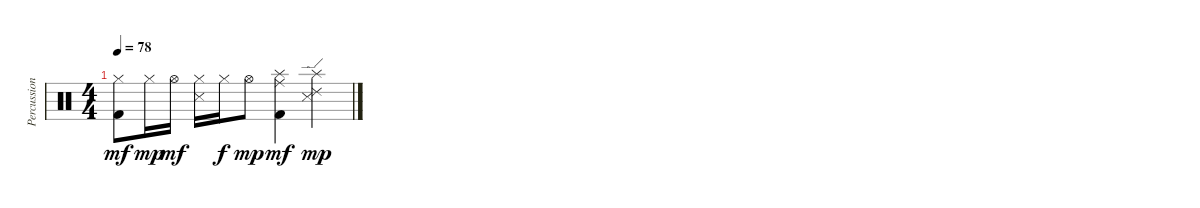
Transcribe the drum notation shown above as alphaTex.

\track ("Percussions" "Percussion") {instrument percussion}
\staff {score}
\articulation defaults
\ts (4 4)
\tempo 78
\clef neutral
\ks c
("Hi-Hat (closed)" "Kick (hit) 2").8{dy mf} "Hi-Hat (closed)".16{dy mp} "Hi-Hat (open)".16{dy mf} ("Hi-Hat (closed)" "Snare (side stick) 3").16 "Hi-Hat (closed)".16{dy f} "Hi-Hat (open)".8{dy mp} ("Splash (hit)" "Ride (middle)" "Kick (hit) 2").4{dy mf} ("Ride (edge) 2" "Splash (hit)" "Snare (side stick) 3").4{dy mp}
